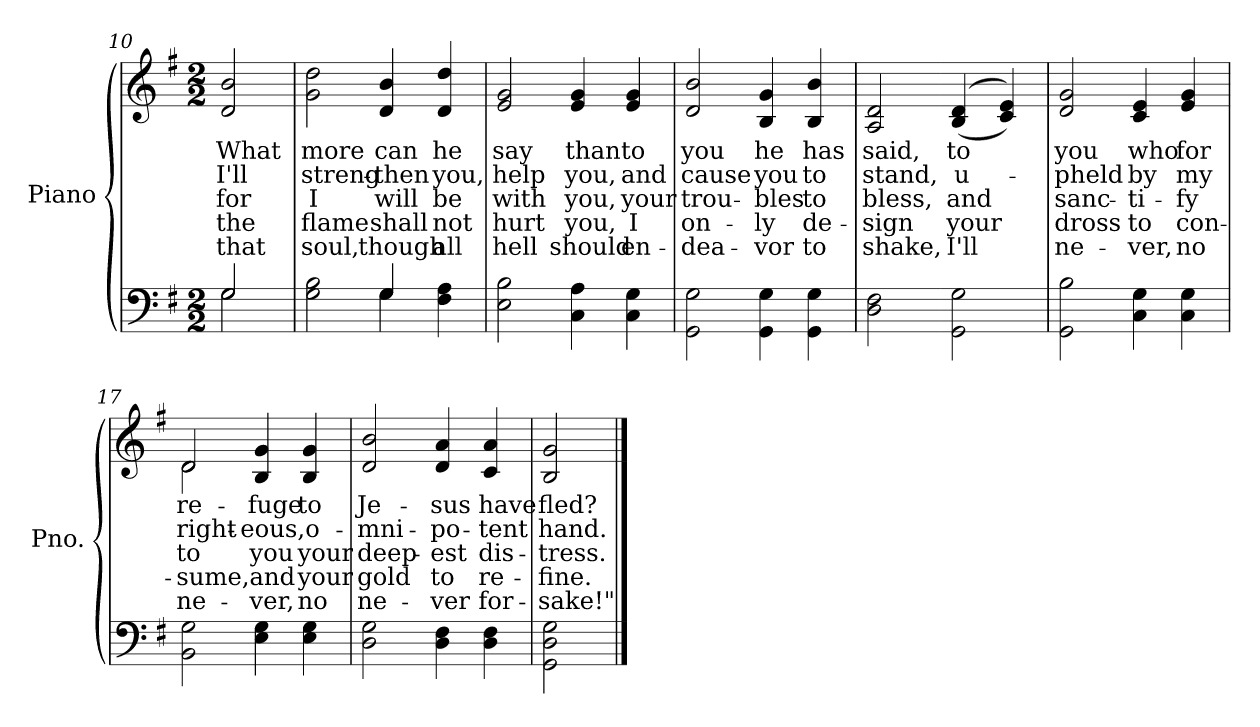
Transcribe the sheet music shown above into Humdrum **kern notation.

**kern	**kern	**text	**text	**text	**text	**text
*part2	*part1	*part1	*part1	*part1	*part1	*part1
*staff2	*staff1	*staff1	*staff1	*staff1	*staff1	*staff1
*I"Piano	*I"Piano	*	*	*	*	*
*I'Pno.	*I'Pno.	*	*	*	*	*
!!LO:LB:g=z
*clefF4	*clefG2	*	*	*	*	*
*k[f#]	*k[f#]	*	*	*	*	*
*G:	*G:	*	*	*	*	*
*M2/2	*M2/2	*	*	*	*	*
=10	=10	=10	=10	=10	=10	=10
*^	*	*	*	*	*	*
!	!	!	!LO:LY:b:color=#000000	!LO:LY:b:color=#000000	!LO:LY:b:color=#000000	!LO:LY:b:color=#000000	!LO:LY:b:color=#000000
2Gi/	2Gi\	2di/ 2bi	What	I'll	for	the	that
=11	=11	=11	=11	=11	=11	=11	=11
!	!	!	!LO:LY:b:color=#000000	!LO:LY:b:color=#000000	!LO:LY:b:color=#000000	!LO:LY:b:color=#000000	!LO:LY:b:color=#000000
2Gi\ 2Bi	2ryy	2gi\ 2ddi	more	streng-	I	flame	soul,
!	!	!	!LO:LY:b:color=#000000	!LO:LY:b:color=#000000	!LO:LY:b:color=#000000	!LO:LY:b:color=#000000	!LO:LY:b:color=#000000
4Gi/	4Gi\	4di/ 4bi	can	-then	will	shall	though
!	!	!	!LO:LY:b:color=#000000	!LO:LY:b:color=#000000	!LO:LY:b:color=#000000	!LO:LY:b:color=#000000	!LO:LY:b:color=#000000
4F#i\ 4Ai	4ryy	4di/ 4ddi	he	you,	be	not	all
*v	*v	*	*	*	*	*	*
=12	=12	=12	=12	=12	=12	=12
*^	*	*	*	*	*	*
!	!	!	!LO:LY:b:color=#000000	!LO:LY:b:color=#000000	!LO:LY:b:color=#000000	!LO:LY:b:color=#000000	!LO:LY:b:color=#000000
*v	*v	*	*	*	*	*	*
2Ei\ 2Bi	2ei/ 2gi	say	help	with	hurt	hell
!	!	!LO:LY:b:color=#000000	!LO:LY:b:color=#000000	!LO:LY:b:color=#000000	!LO:LY:b:color=#000000	!LO:LY:b:color=#000000
4Ci\ 4Ai	4ei/ 4gi	than	you,	you,	you,	should
!	!	!LO:LY:b:color=#000000	!LO:LY:b:color=#000000	!LO:LY:b:color=#000000	!LO:LY:b:color=#000000	!LO:LY:b:color=#000000
4Ci\ 4Gi	4ei/ 4gi	to	and	your	I	en-
=13	=13	=13	=13	=13	=13	=13
!	!	!LO:LY:b:color=#000000	!LO:LY:b:color=#000000	!LO:LY:b:color=#000000	!LO:LY:b:color=#000000	!LO:LY:b:color=#000000
2GGi\ 2Gi	2di/ 2bi	you	cause	-trou-	-on-	-dea-
!	!	!LO:LY:b:color=#000000	!LO:LY:b:color=#000000	!LO:LY:b:color=#000000	!LO:LY:b:color=#000000	!LO:LY:b:color=#000000
4GGi\ 4Gi	4Bi/ 4gi	he	you	-bles	ly	vor
!	!	!LO:LY:b:color=#000000	!LO:LY:b:color=#000000	!LO:LY:b:color=#000000	!LO:LY:b:color=#000000	!LO:LY:b:color=#000000
4GGi\ 4Gi	4Bi/ 4bi	has	to	to	de-	-to
=14	=14	=14	=14	=14	=14	=14
!	!	!LO:LY:b:color=#000000	!LO:LY:b:color=#000000	!LO:LY:b:color=#000000	!LO:LY:b:color=#000000	!LO:LY:b:color=#000000
2Di\ 2F#i	2Ai/ 2di	said,	stand,	bless,	sign	shake,
!!LO:LB:g=z
=15-	=15-	=15-	=15-	=15-	=15-	=15-
!	!	!LO:LY:b:color=#000000	!LO:LY:b:color=#000000	!LO:LY:b:color=#000000	!LO:LY:b:color=#000000	!LO:LY:b:color=#000000
2GGi\ 2Gi	((4Bi/ 4di	to	u-	and	your	I'll
.	4ci/ 4ei))	.	.	.	.	.
=16	=16	=16	=16	=16	=16	=16
!	!	!LO:LY:b:color=#000000	!LO:LY:b:color=#000000	!LO:LY:b:color=#000000	!LO:LY:b:color=#000000	!LO:LY:b:color=#000000
2GGi\ 2Bi	2di/ 2gi	you	-pheld	sanc-	-dross	ne-
!	!	!LO:LY:b:color=#000000	!LO:LY:b:color=#000000	!LO:LY:b:color=#000000	!LO:LY:b:color=#000000	!LO:LY:b:color=#000000
4Ci\ 4Gi	4ci/ 4ei	who	by	-ti-	-to	ver,
!	!	!LO:LY:b:color=#000000	!LO:LY:b:color=#000000	!LO:LY:b:color=#000000	!LO:LY:b:color=#000000	!LO:LY:b:color=#000000
4Ci\ 4Gi	4ei/ 4gi	for	my	fy	con-	-no
=17	=17	=17	=17	=17	=17	=17
!	!	!LO:LY:b:color=#000000	!LO:LY:b:color=#000000	!LO:LY:b:color=#000000	!LO:LY:b:color=#000000	!LO:LY:b:color=#000000
*	*^	*	*	*	*	*
2BBi\ 2Gi	2di/	2di\	re-	right-	to	sume,	ne-
!	!	!	!LO:LY:b:color=#000000	!LO:LY:b:color=#000000	!LO:LY:b:color=#000000	!LO:LY:b:color=#000000	!LO:LY:b:color=#000000
4Ei\ 4Gi	4Bi/ 4gi	2ryy	-fuge	-eous,	-you	and	ver,
!	!	!	!LO:LY:b:color=#000000	!LO:LY:b:color=#000000	!LO:LY:b:color=#000000	!LO:LY:b:color=#000000	!LO:LY:b:color=#000000
4Ei\ 4Gi	4Bi/ 4gi	.	to	o-	your	your	no
*	*v	*v	*	*	*	*	*
=18	=18	=18	=18	=18	=18	=18
!	!	!LO:LY:b:color=#000000	!LO:LY:b:color=#000000	!LO:LY:b:color=#000000	!LO:LY:b:color=#000000	!LO:LY:b:color=#000000
2Di\ 2Gi	2di/ 2bi	Je-	-mni-	deep-	-gold	ne-
!	!	!LO:LY:b:color=#000000	!LO:LY:b:color=#000000	!LO:LY:b:color=#000000	!LO:LY:b:color=#000000	!LO:LY:b:color=#000000
4Di\ 4F#i	4di/ 4ai	-sus	-po-	-est	to	ver
!	!	!LO:LY:b:color=#000000	!LO:LY:b:color=#000000	!LO:LY:b:color=#000000	!LO:LY:b:color=#000000	!LO:LY:b:color=#000000
4Di\ 4F#i	4ci/ 4ai	have	-tent	dis-	-re-	-for-
=19	=19	=19	=19	=19	=19	=19
!	!	!LO:LY:b:color=#000000	!LO:LY:b:color=#000000	!LO:LY:b:color=#000000	!LO:LY:b:color=#000000	!LO:LY:b:color=#000000
2GGi\ 2Di 2Gi	2Bi/ 2gi	fled?	hand.	-tress.	fine.	sake!"
==	==	==	==	==	==	==
*-	*-	*-	*-	*-	*-	*-
